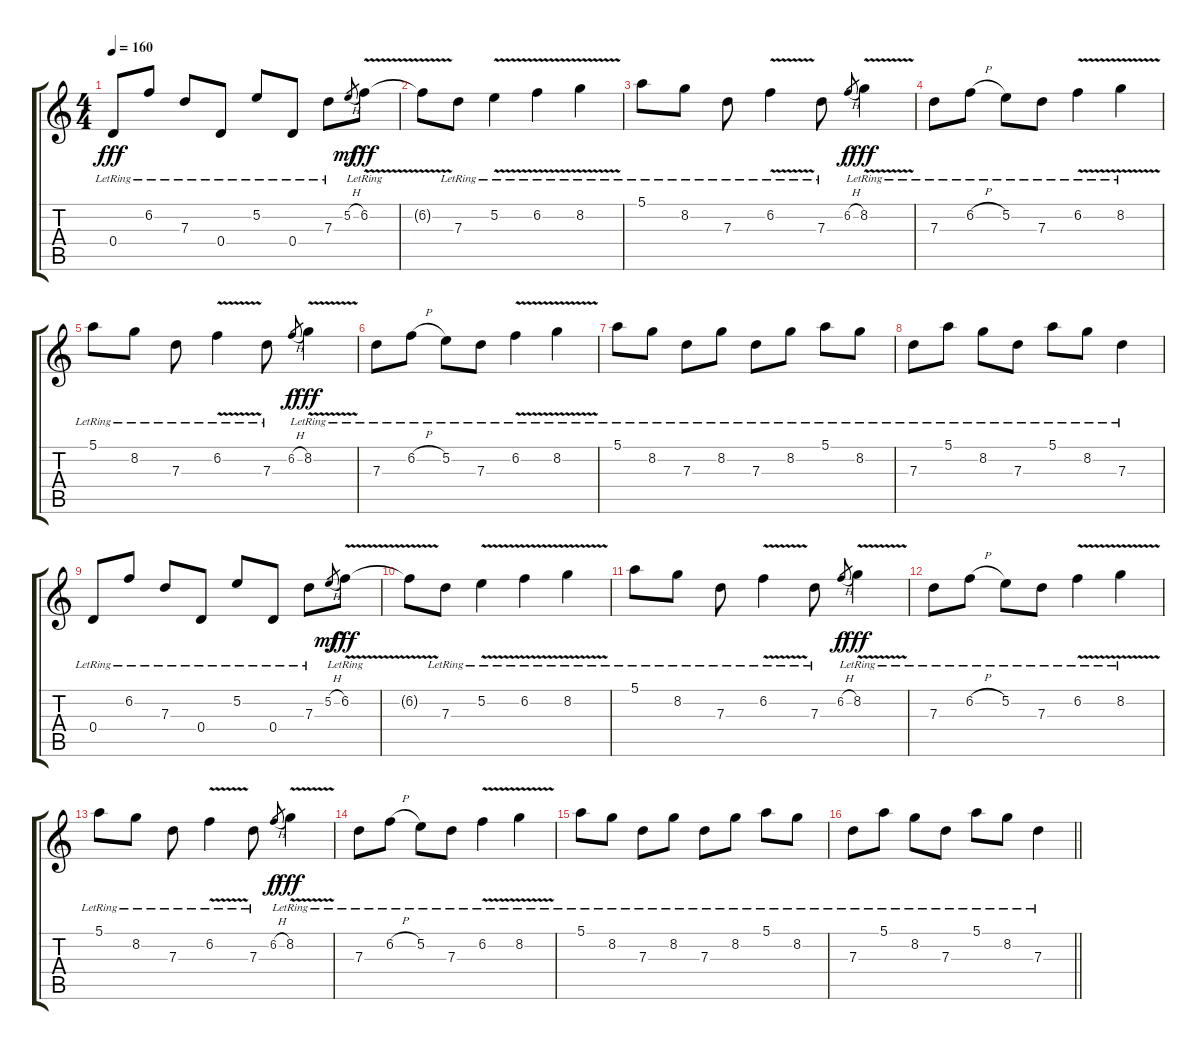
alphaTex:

\track "" {instrument electricguitarclean}
\staff {score tabs}
\tuning (E4 B3 G3 D3 A2 E2) {hide}
\ts (4 4)
\section ("" "")
\tempo 160
\clef g2
\ks c
0.4{lr}.8{dy fff} 6.2{lr}.8 7.3{lr}.8 0.4{lr}.8 5.2{lr}.8 0.4{lr}.8 7.3{lr}.8 5.2{h}.8{gr dy mf} 6.2{v lr}.8{dy fff} |
6.2{t}.8 7.3{lr}.8 5.2{v lr}.4 6.2{v lr}.4 8.2{v lr}.4 |
5.1{lr}.8 8.2{lr}.8 7.3{lr}.8 6.2{v lr}.4 7.3{lr}.8 6.2{h}.8{gr dy f} 8.2{v lr}.4{dy fff} |
7.3{lr}.8 6.2{h lr}.8 5.2{lr}.8 7.3{lr}.8 6.2{v lr}.4 8.2{v lr}.4 |
5.1{lr}.8 8.2{lr}.8 7.3{lr}.8 6.2{v lr}.4 7.3{lr}.8 6.2{h}.8{gr dy f} 8.2{v lr}.4{dy fff} |
7.3{lr}.8 6.2{h lr}.8 5.2{lr}.8 7.3{lr}.8 6.2{v lr}.4 8.2{v lr}.4 |
5.1{lr}.8 8.2{lr}.8 7.3{lr}.8 8.2{lr}.8 7.3{lr}.8 8.2{lr}.8 5.1{lr}.8 8.2{lr}.8 |
7.3{lr}.8 5.1{lr}.8 8.2{lr}.8 7.3{lr}.8 5.1{lr}.8 8.2{lr}.8 7.3{lr}.4 |
0.4{lr}.8 6.2{lr}.8 7.3{lr}.8 0.4{lr}.8 5.2{lr}.8 0.4{lr}.8 7.3{lr}.8 5.2{h}.8{gr dy mf} 6.2{v lr}.8{dy fff} |
6.2{t}.8 7.3{lr}.8 5.2{v lr}.4 6.2{v lr}.4 8.2{v lr}.4 |
5.1{lr}.8 8.2{lr}.8 7.3{lr}.8 6.2{v lr}.4 7.3{lr}.8 6.2{h}.8{gr dy f} 8.2{v lr}.4{dy fff} |
7.3{lr}.8 6.2{h lr}.8 5.2{lr}.8 7.3{lr}.8 6.2{v lr}.4 8.2{v lr}.4 |
5.1{lr}.8 8.2{lr}.8 7.3{lr}.8 6.2{v lr}.4 7.3{lr}.8 6.2{h}.8{gr dy f} 8.2{v lr}.4{dy fff} |
7.3{lr}.8 6.2{h lr}.8 5.2{lr}.8 7.3{lr}.8 6.2{v lr}.4 8.2{v lr}.4 |
5.1{lr}.8 8.2{lr}.8 7.3{lr}.8 8.2{lr}.8 7.3{lr}.8 8.2{lr}.8 5.1{lr}.8 8.2{lr}.8 |
\barLineRight lightlight
7.3{lr}.8 5.1{lr}.8 8.2{lr}.8 7.3{lr}.8 5.1{lr}.8 8.2{lr}.8 7.3{lr}.4
